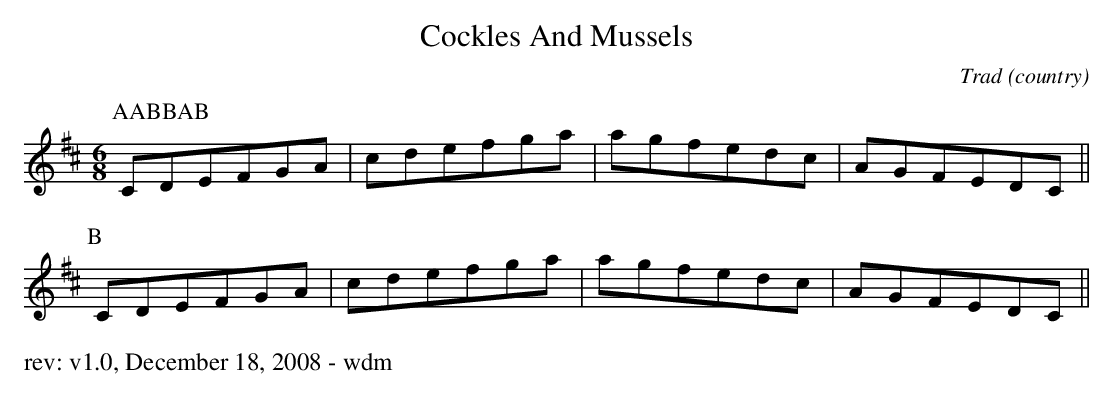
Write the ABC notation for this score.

X:1
T: Cockles And Mussels
O: Trad (country)
M: 6/8
K: Dmaj
P: AABBAB
P:A
CDEFGA|cdefga|agfedc|AGFEDC||
P:B
CDEFGA|cdefga|agfedc|AGFEDC||
